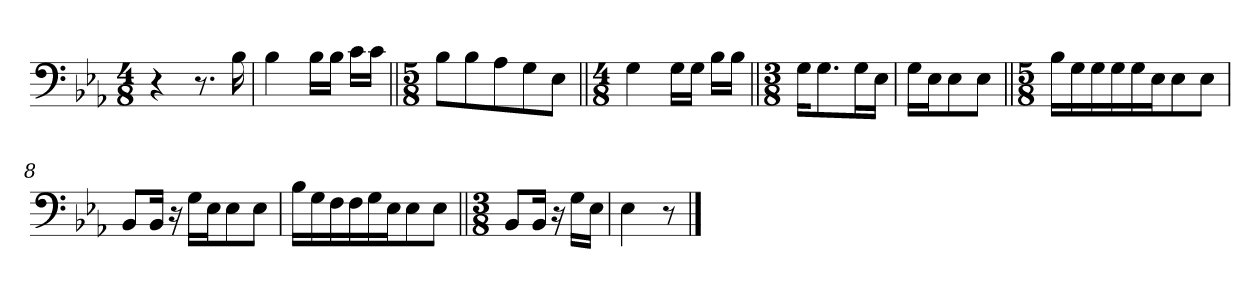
**kern
*part1
*staff1
*clefF4
*k[b-e-a-]
*M4/8
=1
4r
8.r
16B-\
=2
4B-\
16B-\LL
16B-\JJ
16c\LL
16c\JJ
=3||
*M5/8
8B-\L
8B-\
8A-\
8G\
8E-\J
=4||
*M4/8
4G\
16G\LL
16G\JJ
16B-\LL
16B-\JJ
=5||
*M3/8
16G\KL
8.G\
16G\L
16E-\JJ
=6
16G\LL
16E-\J
8E-\
8E-\J
=7||
*M5/8
16B-\LL
16G\
16G\
16G\
16G\
16E-\J
8E-\
8E-\J
=8
8BB-/L
16BB-/Jk
16r
16G\LL
16E-\J
8E-\
8E-\J
=9
16B-\LL
16G\
16F\
16F\
16G\
16E-\J
8E-\
8E-\J
=10||
*M3/8
8BB-/L
16BB-/Jk
16r
16G\LL
16E-\JJ
=11
4E-\
8r
==
*-
